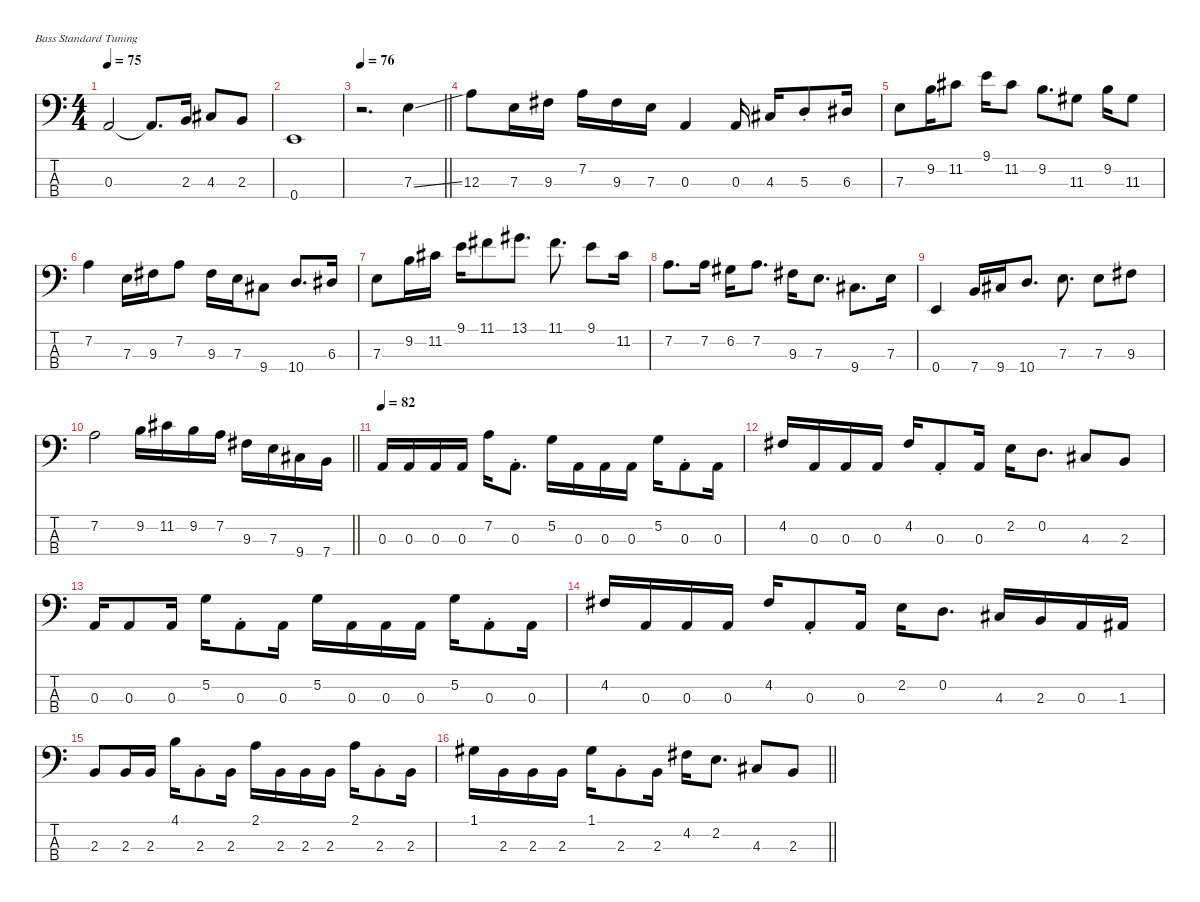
\defaultSystemsLayout 4
\hideDynamics
\bracketExtendMode nobrackets
\singleTrackTrackNamePolicy hidden
\multiTrackTrackNamePolicy hidden
\firstSystemTrackNameMode fullname
\firstSystemTrackNameOrientation horizontal
\otherSystemsTrackNameOrientation horizontal
\track ("John Paul Jones (Bass)" "el.bs.") {defaultSystemsLayout 4 instrument electricbassfinger}
\staff {score tabs}
\tuning (G2 D2 A1 E1)
\ts (4 4)
\tempo 75
\clef f4
\ks c
0.3.2{dy f beam Up} 0.3{t}.8{d beam Up} 2.3.16{beam Up} 4.3{acc #}.8{beam Up} 2.3.8{beam Up} |
0.4.1{beam Up} |
\tempo 76
\barLineRight lightlight
r.2{d beam Down} 7.3{ss}.4{beam Down} |
12.3.8{beam Down} 7.3.16{beam Down} 9.3{acc #}.16{beam Down} 7.2.16{beam Down} 9.3{acc #}.16{beam Down} 7.3.16{beam Down} 0.3.4{beam Up} 0.3.16{beam Up} 4.3{acc #}.16{beam Up} 5.3{st}.8{beam Up} 6.3{acc #}.16{beam Up} |
7.3.8{beam Down} 9.2.16{beam Down} 11.2{acc #}.8{beam Down} 9.1.16{beam Down} 11.2{acc #}.8{beam Down} 9.2.8{d beam Down} 11.3{acc #}.8{beam Down} 9.2.16{beam Down} 11.3{acc #}.8{beam Down} |
7.2.4{beam Down} 7.3.16{beam Down} 9.3{acc #}.16{beam Down} 7.2.8{beam Down} 9.3{acc #}.16{beam Down} 7.3.16{beam Down} 9.4{acc #}.8{beam Down} 10.4.8{d beam Up} 6.3{acc #}.16{beam Up} |
7.3.8{beam Down} 9.2.16{beam Down} 11.2{acc #}.16{beam Down} 9.1.16{beam Down} 11.1{acc #}.8{beam Down} 13.1{acc #}.8{d beam Down} 11.1{acc #}.8{d beam Down} 9.1.8{beam Down} 11.2{acc #}.16{beam Down} |
7.2.8{d beam Down} 7.2.16{beam Down} 6.2{acc #}.16{beam Down} 7.2.8{d beam Down} 9.3{acc #}.16{beam Down} 7.3.8{d beam Down} 9.4{acc #}.8{d beam Down} 7.3.16{beam Down} |
0.4.4{beam Up} 7.4.16{beam Up} 9.4{acc #}.16{beam Up} 10.4.8{d beam Up} 7.3.8{d beam Down} 7.3.8{beam Down} 9.3{acc #}.8{beam Down} |
\barLineRight lightlight
7.2.2{beam Down} 9.2.16{beam Down} 11.2{acc #}.16{beam Down} 9.2.16{beam Down} 7.2.16{beam Down} 9.3{acc #}.16{beam Down} 7.3.16{beam Down} 9.4{acc #}.16{beam Down} 7.4.16{beam Down} |
\tempo 82
0.3.16{beam Up} 0.3.16{beam Up} 0.3.16{beam Up} 0.3.16{beam Up} 7.2.16{beam Down} 0.3{st}.8{d beam Down} 5.2.16{beam Down} 0.3.16{beam Down} 0.3.16{beam Down} 0.3.16{beam Down} 5.2.16{beam Down} 0.3{st}.8{beam Down} 0.3.16{beam Down} |
4.2{acc #}.16{beam Up} 0.3.16{beam Up} 0.3.16{beam Up} 0.3.16{beam Up} 4.2{acc #}.16{beam Up} 0.3{st}.8{beam Up} 0.3.16{beam Up} 2.2.16{beam Down} 0.2.8{d beam Down} 4.3{acc #}.8{beam Up} 2.3.8{beam Up} |
0.3.16{beam Up} 0.3.8{beam Up} 0.3.16{beam Up} 5.2.16{beam Down} 0.3{st}.8{beam Down} 0.3.16{beam Down} 5.2.16{beam Down} 0.3.16{beam Down} 0.3.16{beam Down} 0.3.16{beam Down} 5.2.16{beam Down} 0.3{st}.8{beam Down} 0.3.16{beam Down} |
4.2{acc #}.16{beam Up} 0.3.16{beam Up} 0.3.16{beam Up} 0.3.16{beam Up} 4.2{acc #}.16{beam Up} 0.3{st}.8{beam Up} 0.3.16{beam Up} 2.2.16{beam Down} 0.2.8{d beam Down} 4.3{acc #}.16{beam Up} 2.3.16{beam Up} 0.3.16{beam Up} 1.3{acc #}.16{beam Up} |
2.3.8{beam Up} 2.3.16{beam Up} 2.3.16{beam Up} 4.1.16{beam Down} 2.3{st}.8{beam Down} 2.3.16{beam Down} 2.1.16{beam Down} 2.3.16{beam Down} 2.3.16{beam Down} 2.3.16{beam Down} 2.1.16{beam Down} 2.3{st}.8{beam Down} 2.3.16{beam Down} |
\barLineRight lightlight
1.1{acc #}.16{beam Down} 2.3.16{beam Down} 2.3.16{beam Down} 2.3.16{beam Down} 1.1{acc #}.16{beam Down} 2.3{st}.8{beam Down} 2.3.16{beam Down} 4.2{acc #}.16{beam Down} 2.2.8{d beam Down} 4.3{acc #}.8{beam Up} 2.3.8{beam Up}
